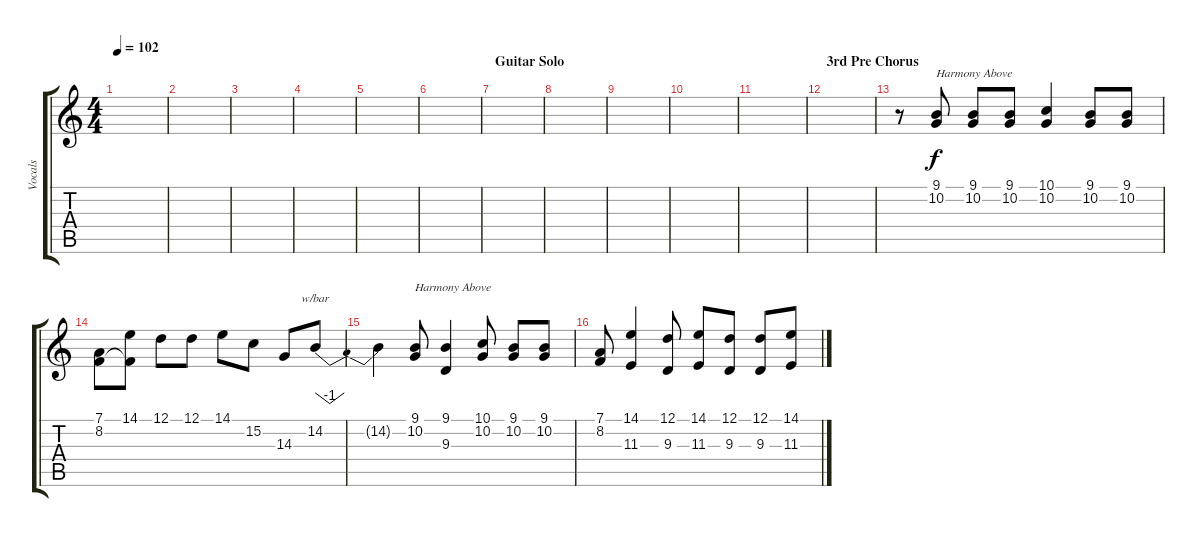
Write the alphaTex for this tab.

\track ("Vocals" "Vocals") {instrument choiraahs}
\staff {score tabs}
\tuning (D4 A3 F3 C3 G2 D2) {hide}
\ts (4 4)
\tempo 102
\clef g2
\ks c
|
|
|
|
|
|
\section ("" "Guitar Solo")
|
|
|
|
|
\section ("" "3rd Pre Chorus")
|
r.8{txt " "} (9.1 10.2).8{txt "Harmony Above"} (9.1 10.2).8 (9.1 10.2).8 (10.1 10.2).4 (9.1 10.2).8 (9.1 10.2).8 |
(7.1 8.2).8 (14.1 8.2{t}).8{txt " "} 12.1.8 12.1.8 14.1.8 15.2.8 14.3.8 14.2.8{tbe (dip default 0 0 30 -4 60 0)} |
14.2{t}.4 (9.1 10.2).8{txt "Harmony Above"} (9.1 9.3).4 (10.1 10.2).8 (9.1 10.2).8 (9.1 10.2).8 |
(7.1 8.2).8{txt " "} (14.1 11.3).4 (12.1 9.3).8 (14.1 11.3).8 (12.1 9.3).8 (12.1 9.3).8 (14.1 11.3).8
